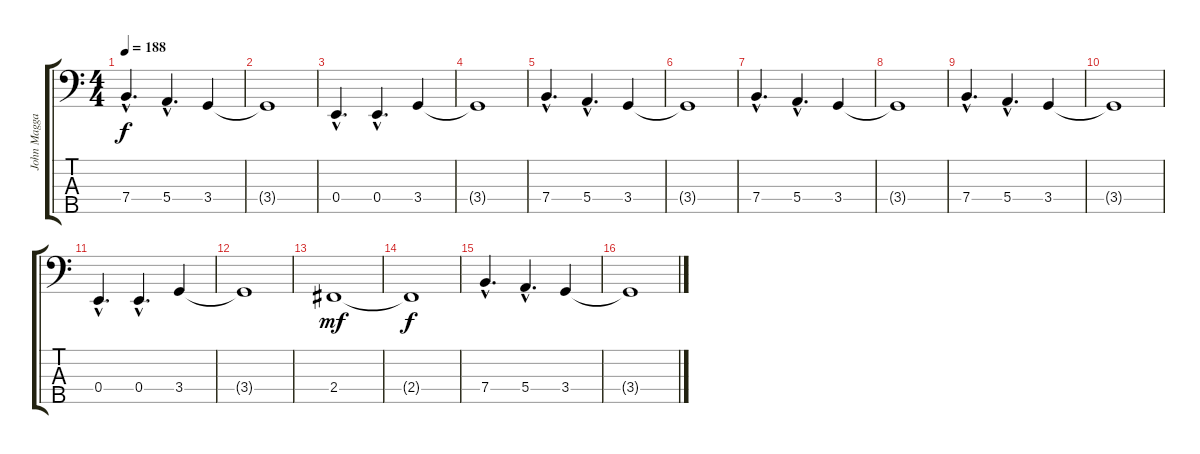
\track ("John Maggard" "John Magga") {instrument electricbassfinger}
\staff {score tabs}
\tuning (G2 D2 A1 E1 B0) {hide}
\ts (4 4)
\tempo 188
\clef f4
\ks c
7.4{hac}.4{d dy f} 5.4{hac}.4{d} 3.4.4 |
3.4{t}.1 |
0.4{hac}.4{d} 0.4{hac}.4{d} 3.4.4 |
3.4{t}.1 |
7.4{hac}.4{d} 5.4{hac}.4{d} 3.4.4 |
3.4{t}.1 |
7.4{hac}.4{d} 5.4{hac}.4{d} 3.4.4 |
3.4{t}.1 |
7.4{hac}.4{d} 5.4{hac}.4{d} 3.4.4 |
3.4{t}.1 |
0.4{hac}.4{d} 0.4{hac}.4{d} 3.4.4 |
3.4{t}.1 |
2.4.1{dy mf} |
2.4{t}.1{dy f} |
7.4{hac}.4{d volume 10} 5.4{hac}.4{d} 3.4.4 |
3.4{t}.1
